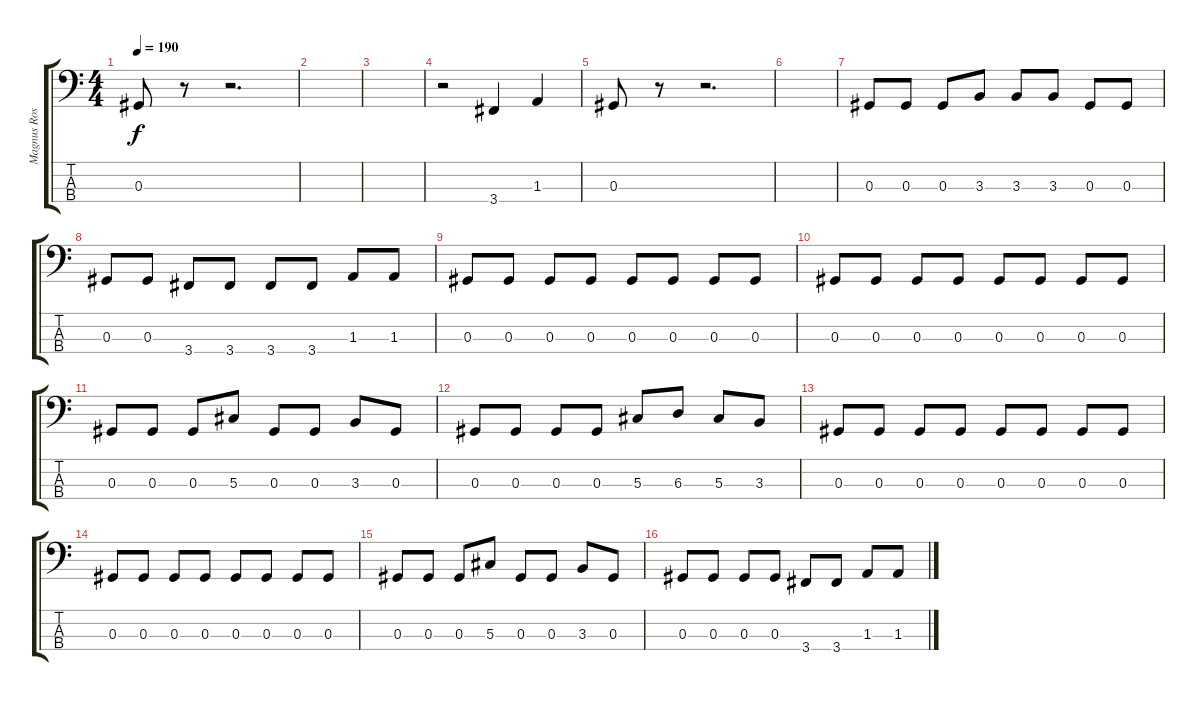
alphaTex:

\track ("Magnus Rosén Bass" "Magnus Ros") {instrument electricbassfinger}
\staff {score tabs}
\tuning (Gb2 Db2 Ab1 Eb1) {hide}
\ts (4 4)
\tempo 190
\clef f4
\ks c
0.3.8{dy f} r.8 r.2{d} |
|
|
r.2 3.4.4 1.3.4 |
0.3.8 r.8 r.2{d} |
|
0.3.8 0.3.8 0.3.8 3.3.8 3.3.8 3.3.8 0.3.8 0.3.8 |
0.3.8 0.3.8 3.4.8 3.4.8 3.4.8 3.4.8 1.3.8 1.3.8 |
0.3.8 0.3.8 0.3.8 0.3.8 0.3.8 0.3.8 0.3.8 0.3.8 |
0.3.8 0.3.8 0.3.8 0.3.8 0.3.8 0.3.8 0.3.8 0.3.8 |
0.3.8 0.3.8 0.3.8 5.3.8 0.3.8 0.3.8 3.3.8 0.3.8 |
0.3.8 0.3.8 0.3.8 0.3.8 5.3.8 6.3.8 5.3.8 3.3.8 |
0.3.8 0.3.8 0.3.8 0.3.8 0.3.8 0.3.8 0.3.8 0.3.8 |
0.3.8 0.3.8 0.3.8 0.3.8 0.3.8 0.3.8 0.3.8 0.3.8 |
0.3.8 0.3.8 0.3.8 5.3.8 0.3.8 0.3.8 3.3.8 0.3.8 |
0.3.8 0.3.8 0.3.8 0.3.8 3.4.8 3.4.8 1.3.8 1.3.8
